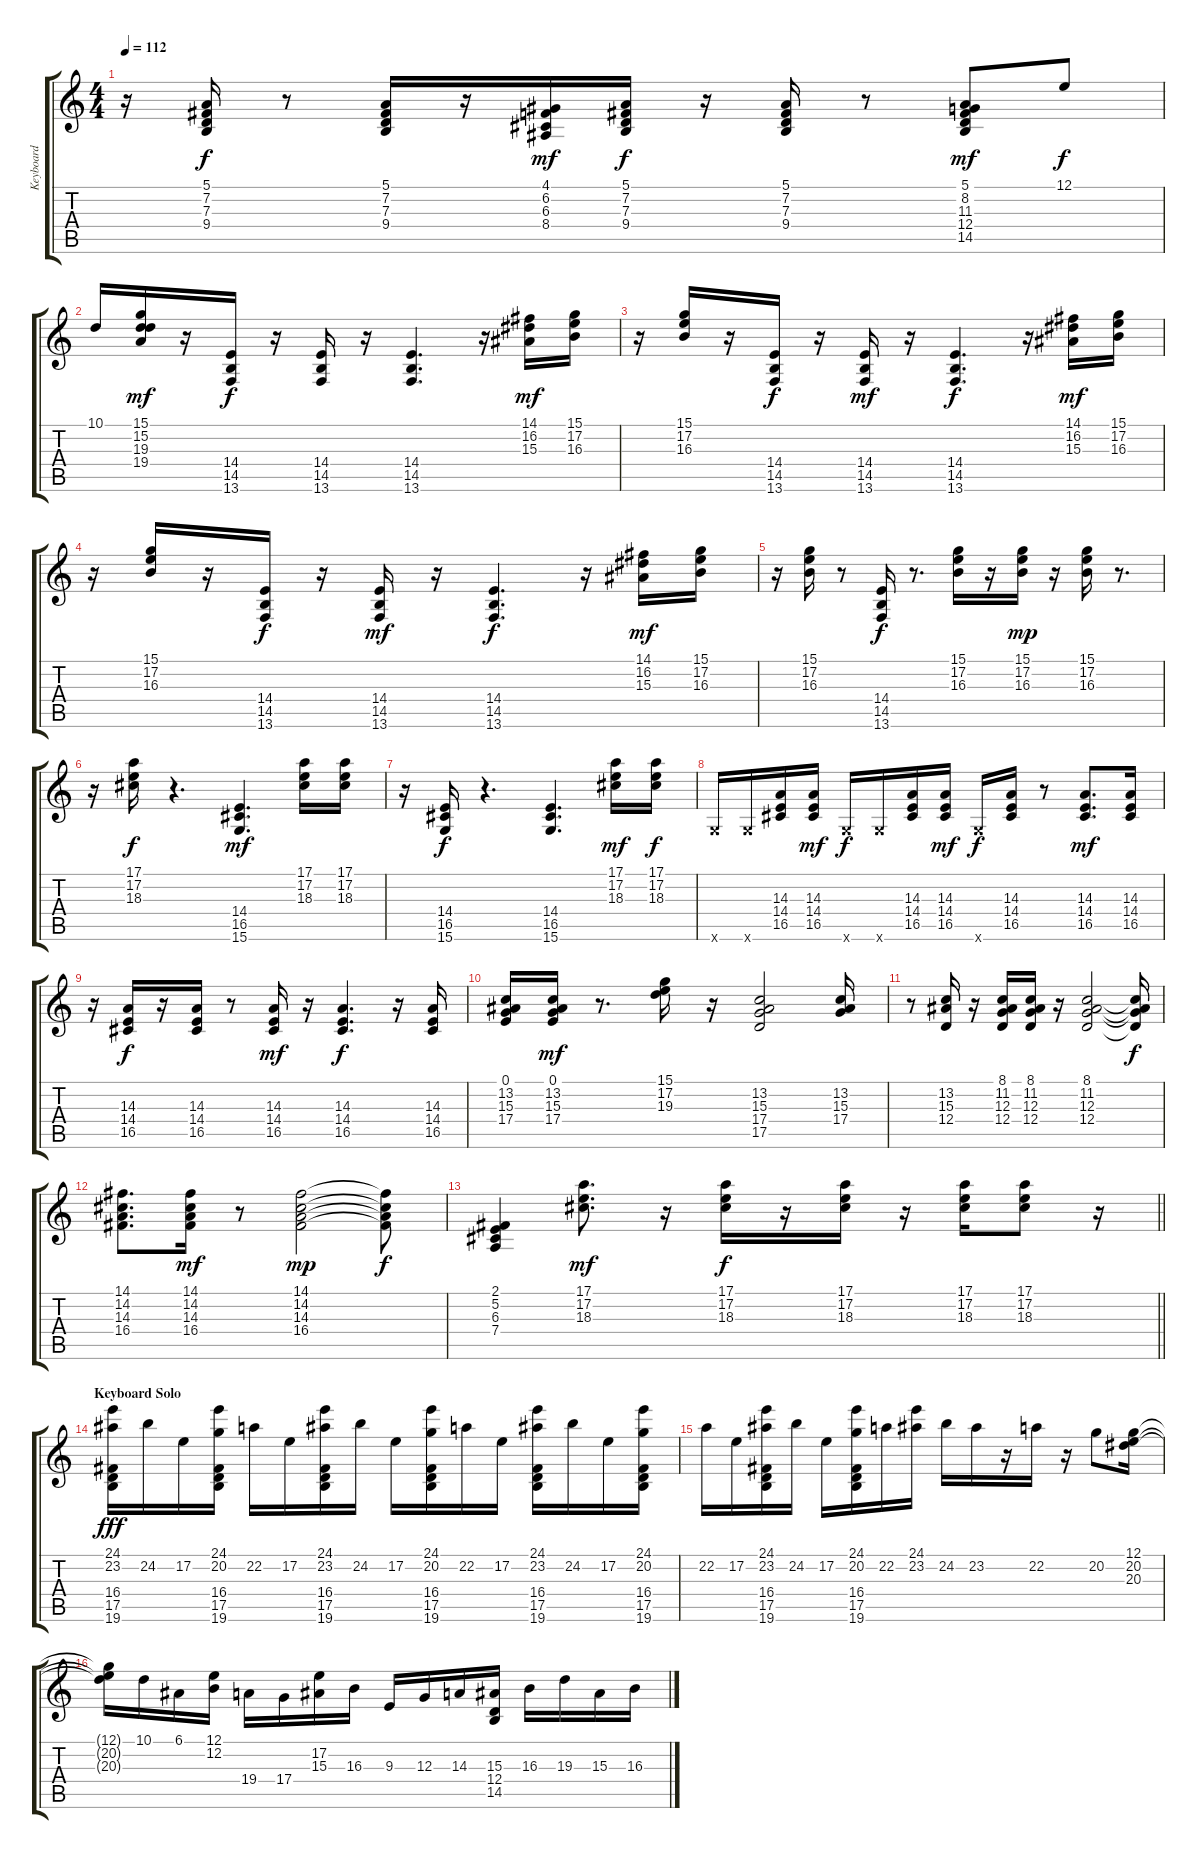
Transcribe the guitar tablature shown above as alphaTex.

\track ("Keyboard" "Keyboard") {instrument electricpiano1}
\staff {score tabs}
\tuning (E4 B3 G3 D3 A2 E2) {hide}
\ts (4 4)
\tempo 112
\clef g2
\ks c
r.16{dy mf} (5.1 7.2 7.3 9.4).16{dy f} r.8 (5.1 7.2 7.3 9.4).16 r.16 (4.1 6.2 6.3 8.4).16{dy mf} (5.1 7.2 7.3 9.4).16{dy f} r.16 (5.1 7.2 7.3 9.4).16 r.8 (5.1 8.2 11.3 12.4 14.5).8{dy mf} 12.1.8{dy f} |
10.1.16 (15.1 15.2 19.3 19.4).16{dy mf} r.16 (14.4 14.5 13.6).16{dy f} r.16 (14.4 14.5 13.6).16 r.16 (14.4 14.5 13.6).4{d} r.16 (14.1 16.2 15.3).16{dy mf} (15.1 17.2 16.3).16 |
r.16 (15.1 17.2 16.3).16 r.16 (14.4 14.5 13.6).16{dy f} r.16 (14.4 14.5 13.6).16{dy mf} r.16 (14.4 14.5 13.6).4{d dy f} r.16 (14.1 16.2 15.3).16{dy mf} (15.1 17.2 16.3).16 |
r.16 (15.1 17.2 16.3).16 r.16 (14.4 14.5 13.6).16{dy f} r.16 (14.4 14.5 13.6).16{dy mf} r.16 (14.4 14.5 13.6).4{d dy f} r.16 (14.1 16.2 15.3).16{dy mf} (15.1 17.2 16.3).16 |
r.16 (15.1 17.2 16.3).16 r.8 (14.4 14.5 13.6).16{dy f} r.8{d} (15.1 17.2 16.3).16 r.16 (15.1 17.2 16.3).16{dy mp} r.16 (15.1 17.2 16.3).16 r.8{d} |
r.16 (17.1 17.2 18.3).16{dy f} r.4{d} (14.4 16.5 15.6).4{d dy mf} (17.1 17.2 18.3).16 (17.1 17.2 18.3).16 |
r.16 (14.4 16.5 15.6).16{dy f} r.4{d} (14.4 16.5 15.6).4{d} (17.1 17.2 18.3).16{dy mf} (17.1 17.2 18.3).16{dy f} |
15.6{x}.16 15.6{x}.16 (14.3 14.4 16.5).16 (14.3 14.4 16.5).16{dy mf} 15.6{x}.16{dy f} 15.6{x}.16 (14.3 14.4 16.5).16 (14.3 14.4 16.5).16{dy mf} 15.6{x}.16{dy f} (14.3 14.4 16.5).16 r.8 (14.3 14.4 16.5).8{d dy mf} (14.3 14.4 16.5).16 |
r.16 (14.3 14.4 16.5).16{dy f} r.16 (14.3 14.4 16.5).16 r.8 (14.3 14.4 16.5).16{dy mf} r.16 (14.3 14.4 16.5).4{d dy f} r.16 (14.3 14.4 16.5).16 |
(0.1 13.2 15.3 17.4).16 (0.1 13.2 15.3 17.4).16{dy mf} r.8{d} (15.1 17.2 19.3).16 r.16 (13.2 15.3 17.4 17.5).2 (13.2 15.3 17.4).16 |
r.8 (13.2 15.3 12.4).16 r.16 (8.1 11.2 12.3 12.4).16 (8.1 11.2 12.3 12.4).16 r.16 (8.1 11.2 12.3 12.4).2 (8.1{t} 11.2{t} 12.3{t} 12.4{t}).16{dy f} |
(14.1 14.2 14.3 16.4).8{d} (14.1 14.2 14.3 16.4).16{dy mf} r.8 (14.1 14.2 14.3 16.4).2{dy mp} (14.1{t} 14.2{t} 14.3{t} 16.4{t}).8{dy f} |
\barLineRight lightlight
(2.1 5.2 6.3 7.4).4 (17.1 17.2 18.3).8{d dy mf} r.16 (17.1 17.2 18.3).16{dy f} r.16 (17.1 17.2 18.3).16 r.16 (17.1 17.2 18.3).16 (17.1 17.2 18.3).8 r.16 |
\section ("" "Keyboard Solo")
(24.1 23.2 16.4 17.5 19.6).16{dy fff} 24.2.16 17.2.16 (24.1 20.2 16.4 17.5 19.6).16 22.2.16 17.2.16 (24.1 23.2 16.4 17.5 19.6).16 24.2.16 17.2.16 (24.1 20.2 16.4 17.5 19.6).16 22.2.16 17.2.16 (24.1 23.2 16.4 17.5 19.6).16 24.2.16 17.2.16 (24.1 20.2 16.4 17.5 19.6).16 |
22.2.16 17.2.16 (24.1 23.2 16.4 17.5 19.6).16 24.2.16 17.2.16 (24.1 20.2 16.4 17.5 19.6).16 22.2.16 (24.1 23.2).16 24.2.16 23.2.16 r.16 22.2.16 r.16 20.2.8 (12.1 20.2 20.3).16 |
(12.1{t} 20.2{t} 20.3{t}).16 10.1.16 6.1.16 (12.1 12.2).16 19.4.16 17.4.16 (17.2 15.3).16 16.3.16 9.3.16 12.3.16 14.3.16 (15.3 12.4 14.5).16 16.3.16 19.3.16 15.3.16 16.3.16
